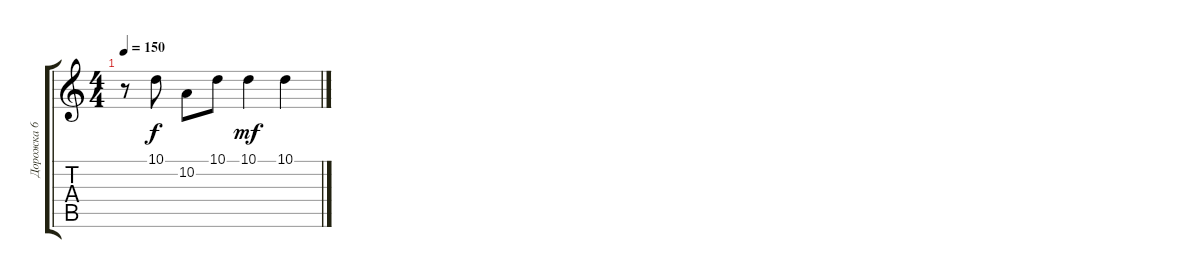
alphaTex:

\track ("Дорожка 6" "Дорожка 6") {instrument stringensemble1}
\staff {score tabs}
\tuning (E4 B3 G3 D3 A2 E2) {hide}
\ts (4 4)
\tempo 150
\clef g2
\ks c
r.8{dy mf} 10.1.8{dy f} 10.2.8 10.1.8 10.1.4{dy mf} 10.1.4
